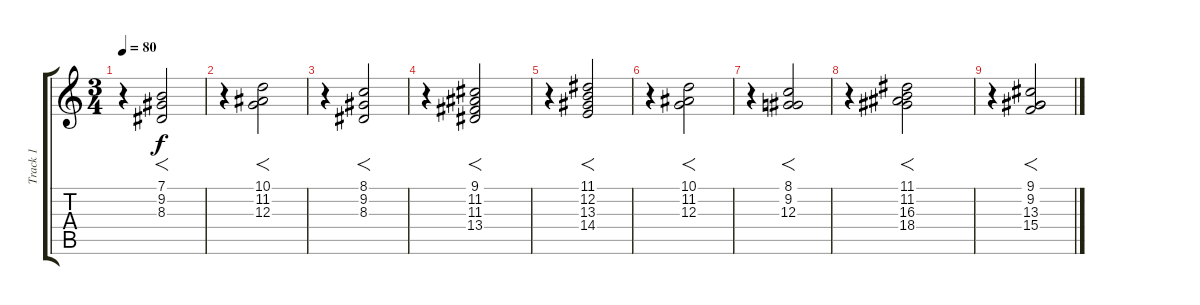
\track ("Track 1" "Track 1") {instrument choiraahs}
\staff {score tabs}
\tuning (E4 B3 G3 D3 A2 E2) {hide}
\ts (3 4)
\tempo 80
\clef g2
\ks c
r.4{dy f} (7.1 9.2 8.3).2{f} |
r.4 (10.1 11.2 12.3).2{f} |
r.4 (8.1 9.2 8.3).2{f} |
r.4 (9.1 11.2 11.3 13.4).2{f} |
r.4 (11.1 12.2 13.3 14.4).2{f} |
r.4 (10.1 11.2 12.3).2{f} |
r.4 (8.1 9.2 12.3).2{f} |
r.4 (11.1 11.2 16.3 18.4).2{f} |
r.4 (9.1 9.2 13.3 15.4).2{f}
